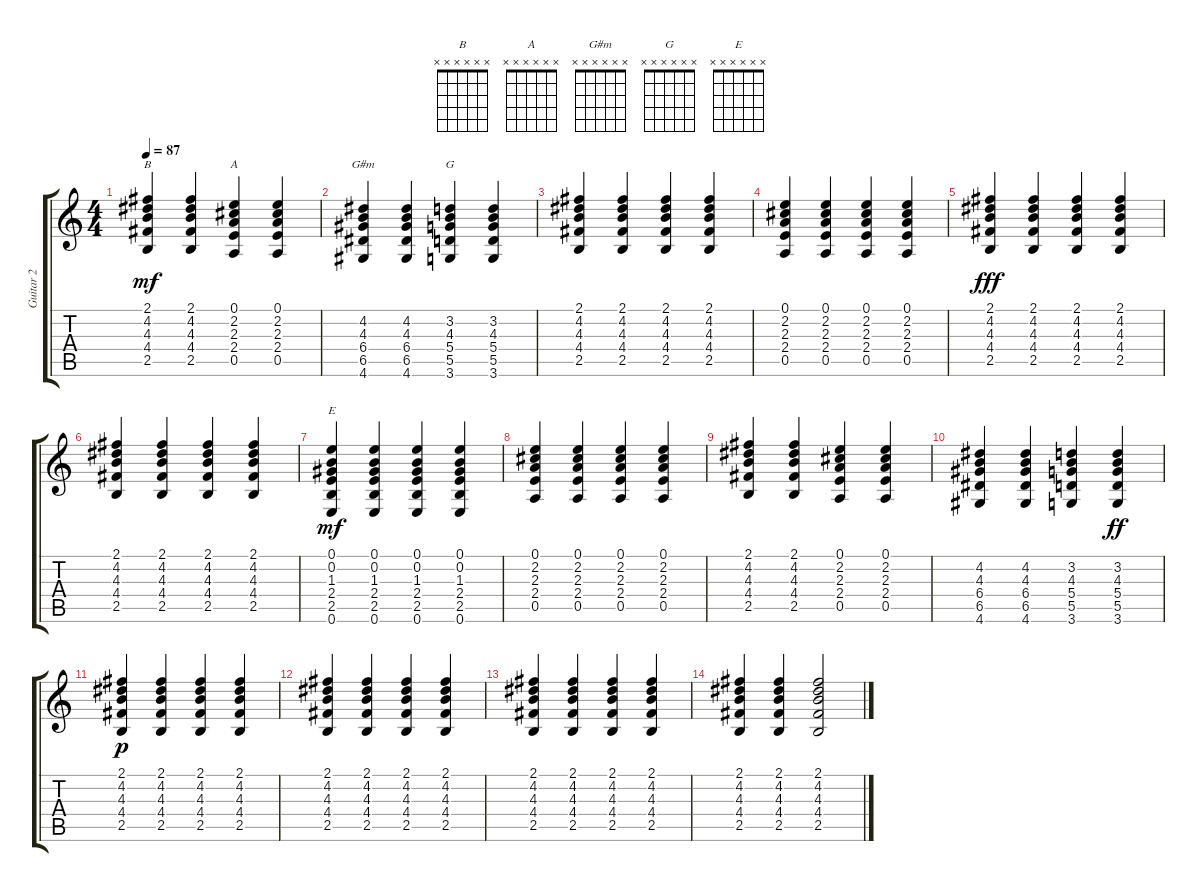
\track ("Guitar 2" "Guitar 2") {instrument acousticguitarsteel}
\staff {score tabs}
\tuning (E4 B3 G3 D3 A2 E2) {hide}
\chord ("B" x x x x x x)
\chord ("A" x x x x x x)
\chord ("G#m" x x x x x x)
\chord ("G" x x x x x x)
\chord ("E" x x x x x x)
\ts (4 4)
\tempo 87
\clef g2
\ks c
(2.1 4.2 4.3 4.4 2.5).4{ch "B" dy mf} (2.1 4.2 4.3 4.4 2.5).4 (0.1 2.2 2.3 2.4 0.5).4{ch "A"} (0.1 2.2 2.3 2.4 0.5).4 |
(4.2 4.3 6.4 6.5 4.6).4{ch "G#m"} (4.2 4.3 6.4 6.5 4.6).4 (3.2 4.3 5.4 5.5 3.6).4{ch "G"} (3.2 4.3 5.4 5.5 3.6).4 |
(2.1 4.2 4.3 4.4 2.5).4 (2.1 4.2 4.3 4.4 2.5).4 (2.1 4.2 4.3 4.4 2.5).4 (2.1 4.2 4.3 4.4 2.5).4 |
(0.1 2.2 2.3 2.4 0.5).4 (0.1 2.2 2.3 2.4 0.5).4 (0.1 2.2 2.3 2.4 0.5).4 (0.1 2.2 2.3 2.4 0.5).4 |
(2.1 4.2 4.3 4.4 2.5).4{dy fff} (2.1 4.2 4.3 4.4 2.5).4 (2.1 4.2 4.3 4.4 2.5).4 (2.1 4.2 4.3 4.4 2.5).4 |
(2.1 4.2 4.3 4.4 2.5).4 (2.1 4.2 4.3 4.4 2.5).4 (2.1 4.2 4.3 4.4 2.5).4 (2.1 4.2 4.3 4.4 2.5).4 |
(0.1 0.2 1.3 2.4 2.5 0.6).4{ch "E" dy mf} (0.1 0.2 1.3 2.4 2.5 0.6).4 (0.1 0.2 1.3 2.4 2.5 0.6).4 (0.1 0.2 1.3 2.4 2.5 0.6).4 |
(0.1 2.2 2.3 2.4 0.5).4 (0.1 2.2 2.3 2.4 0.5).4 (0.1 2.2 2.3 2.4 0.5).4 (0.1 2.2 2.3 2.4 0.5).4 |
(2.1 4.2 4.3 4.4 2.5).4 (2.1 4.2 4.3 4.4 2.5).4 (0.1 2.2 2.3 2.4 0.5).4 (0.1 2.2 2.3 2.4 0.5).4 |
(4.2 4.3 6.4 6.5 4.6).4 (4.2 4.3 6.4 6.5 4.6).4 (3.2 4.3 5.4 5.5 3.6).4 (3.2 4.3 5.4 5.5 3.6).4{dy ff} |
(2.1 4.2 4.3 4.4 2.5).4{dy p} (2.1 4.2 4.3 4.4 2.5).4 (2.1 4.2 4.3 4.4 2.5).4 (2.1 4.2 4.3 4.4 2.5).4 |
(2.1 4.2 4.3 4.4 2.5).4 (2.1 4.2 4.3 4.4 2.5).4 (2.1 4.2 4.3 4.4 2.5).4 (2.1 4.2 4.3 4.4 2.5).4 |
(2.1 4.2 4.3 4.4 2.5).4 (2.1 4.2 4.3 4.4 2.5).4 (2.1 4.2 4.3 4.4 2.5).4 (2.1 4.2 4.3 4.4 2.5).4 |
(2.1 4.2 4.3 4.4 2.5).4 (2.1 4.2 4.3 4.4 2.5).4 (2.1 4.2 4.3 4.4 2.5).2
